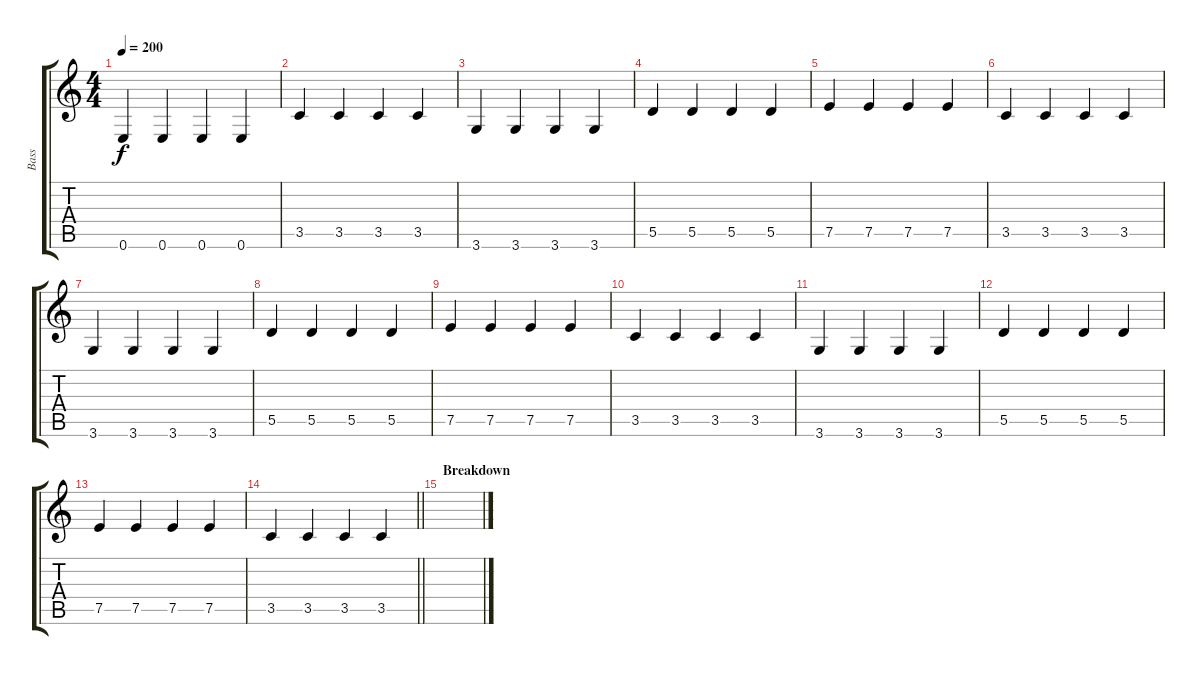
\track ("Bass" "Bass") {instrument electricbasspick}
\staff {score tabs}
\tuning (E4 B3 G3 D3 A2 E2) {hide}
\ts (4 4)
\tempo 200
\clef g2
\ks c
0.6.4{dy f} 0.6.4 0.6.4 0.6.4 |
3.5.4 3.5.4 3.5.4 3.5.4 |
3.6.4 3.6.4 3.6.4 3.6.4 |
5.5.4 5.5.4 5.5.4 5.5.4 |
7.5.4 7.5.4 7.5.4 7.5.4 |
3.5.4 3.5.4 3.5.4 3.5.4 |
3.6.4 3.6.4 3.6.4 3.6.4 |
5.5.4 5.5.4 5.5.4 5.5.4 |
7.5.4 7.5.4 7.5.4 7.5.4 |
3.5.4 3.5.4 3.5.4 3.5.4 |
3.6.4 3.6.4 3.6.4 3.6.4 |
5.5.4 5.5.4 5.5.4 5.5.4 |
7.5.4 7.5.4 7.5.4 7.5.4 |
\barLineRight lightlight
3.5.4 3.5.4 3.5.4 3.5.4 |
\section ("" "Breakdown")
